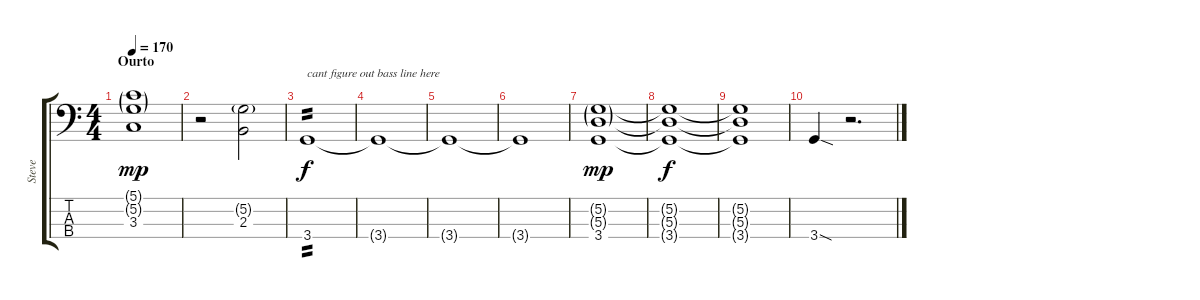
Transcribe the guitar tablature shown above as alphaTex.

\track ("Steve" "Steve") {instrument electricbassfinger}
\staff {score tabs}
\tuning (G2 D2 A1 E1) {hide}
\ts (4 4)
\section ("" "Ourto ")
\tempo 170
\clef f4
\ks c
(5.1{g} 5.2{g} 3.3).1{dy mp} |
r.2 (5.2{g} 2.3).2 |
3.4.1{txt "cant figure out bass line here" tp 2 dy f} |
3.4{t}.1 |
3.4{t}.1 |
3.4{t}.1 |
(5.2{g} 5.3{g} 3.4).1{dy mp} |
(5.2{t} 5.3{t} 3.4{t}).1{dy f} |
(5.2{t} 5.3{t} 3.4{t}).1 |
3.4{sod}.4 r.2{d}
